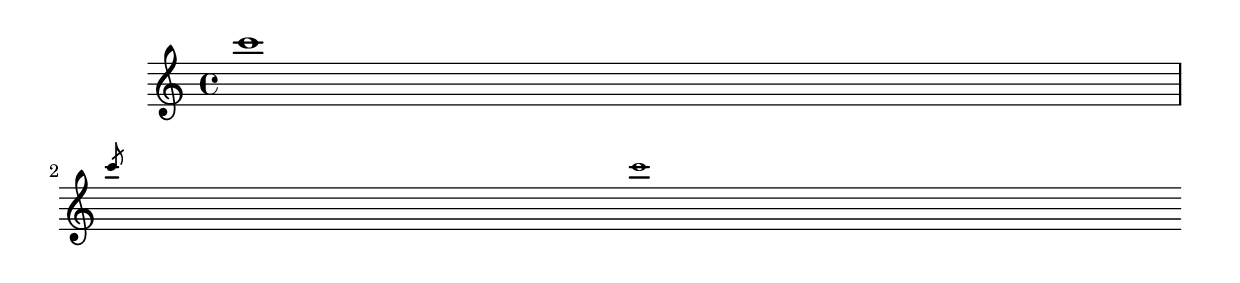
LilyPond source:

\version "1.7.6"
\header {

texidoc = "Grace notes do tricky things with timing. If a measure
starts with a grace note, the measure does not start at 0, but
earlier. Nevertheless, lily should not get confused. For example, line
breaks should be possible at grace notes, and the bar number should be
printed correctly.
"
}

\score { \notes\relative c''' { c1 \break
\grace c8
c1  }}
%% new-chords-done %%
